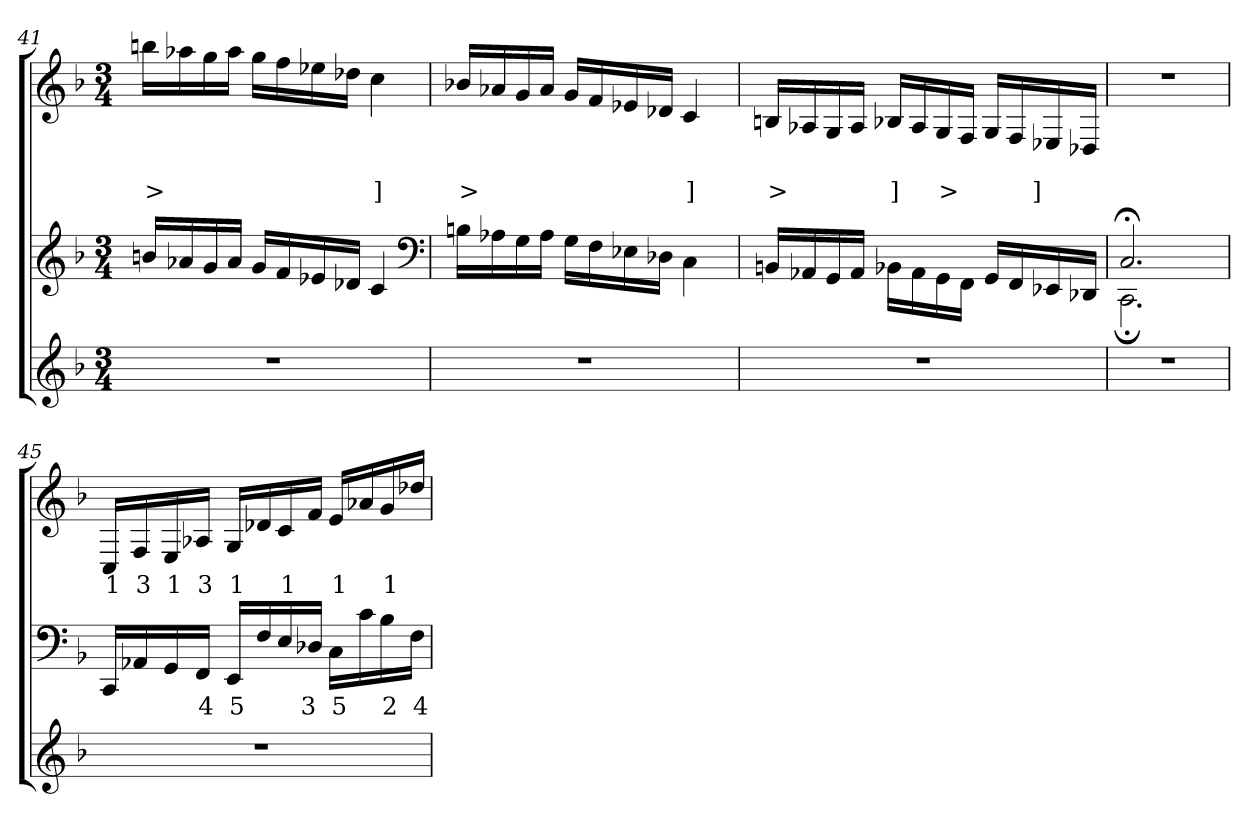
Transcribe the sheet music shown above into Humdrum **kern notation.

**kern	**kern	**text	**kern	**text	**text
*part3	*part2	*part2	*part1	*part1	*part1
*staff3	*staff2	*staff2	*staff1	*staff1	*staff1
*clefG2	*clefG2	*	*clefG2	*	*
*k[b-]	*k[b-]	*	*k[b-]	*	*
*M3/4	*M3/4	*	*M3/4	*	*
=41	=41	=41	=41	=41	=41
2.r	16bnLL	.	16bbnLL	.	>
.	16a-X	.	16aa-X	.	.
.	16g	.	16gg	.	.
.	16a-JJ	.	16aa-JJ	.	.
.	16gLL	.	16ggLL	.	.
.	16f	.	16ff	.	.
.	16e-X	.	16ee-X	.	.
.	16d-XJJ	.	16dd-XJJ	.	.
.	4c	.	4cc	.	]
*	*clefF4	*	*	*	*
=42	=42	=42	=42	=42	=42
2.r	16BnLL	.	16b-XLL	.	>
.	16A-X	.	16a-X	.	.
.	16G	.	16g	.	.
.	16A-JJ	.	16a-JJ	.	.
.	16GLL	.	16gLL	.	.
.	16F	.	16f	.	.
.	16E-X	.	16e-X	.	.
.	16D-XJJ	.	16d-XJJ	.	.
.	4C\	.	4c	.	]
=43	=43	=43	=43	=43	=43
2.r	16BBnLL	.	16BnLL	.	>
.	16AA-X	.	16A-X	.	.
.	16GG	.	16G	.	.
.	16AA-JJ	.	16A-JJ	.	.
.	16BB-X\LL	.	16B-XLL	.	]
.	16AA-	.	16A-	.	.
.	16GG	.	16G	.	>
.	16FFJJ	.	16FJJ	.	.
.	16GGLL	.	16GLL	.	.
.	16FF	.	16F	.	.
.	16EE-X	.	16E-X	.	]
.	16DD-XJJ	.	16D-XJJ	.	.
=44	=44	=44	=44	=44	=44
*	*^	*	*	*	*
2.r	2.C;<	2.CC;<	.	2.r	.	.
*	*v	*v	*	*	*	*
=45	=45	=45	=45	=45	=45
2.r	16CCLL	.	16CLL	1	.
.	16AA-X	.	16F	3	.
.	16GG	.	16E	1	.
.	16FFJJ	4	16A-XJJ	3	.
.	16EELL	5	16GLL	1	.
.	16F	.	16d-X	.	.
.	16E	.	16c	1	.
.	16D-XJJ	3	16fJJ	.	.
.	16CLL	5	16eLL	1	.
.	16c	.	16a-	.	.
.	16B-	2	16g	1	.
.	16FJJ	4	16dd-JJ	.	.
=	=	=	=	=	=
*-	*-	*-	*-	*-	*-
